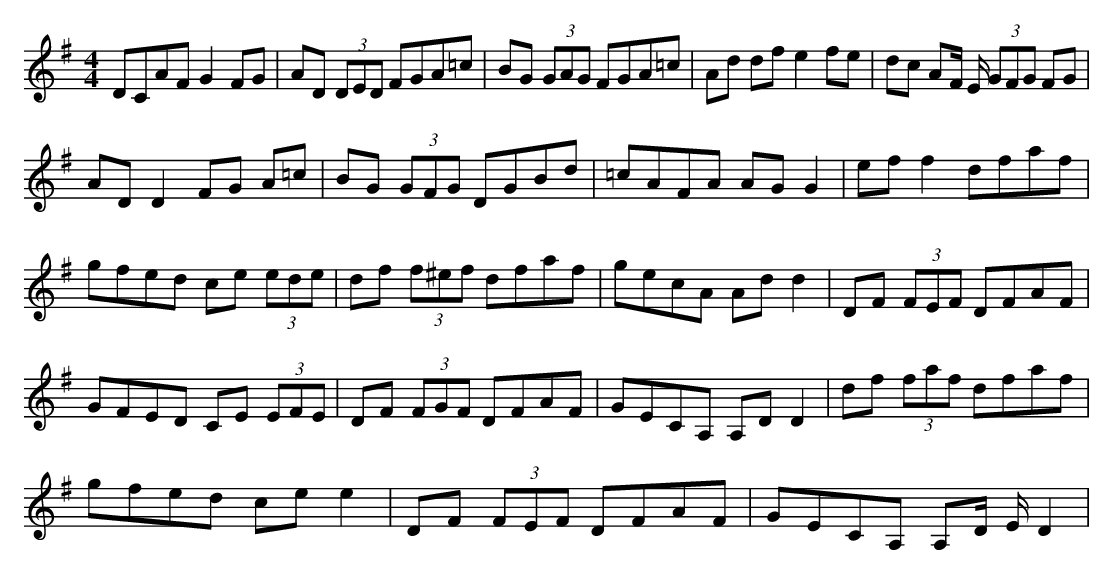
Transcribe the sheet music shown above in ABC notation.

X:1
M:4/4
K:G
DCAF G2 FG|AD (3DED FGA=c|BG (3GAG FGA=c|Ad df e2 fe|dc AF/ E/ (3GFG FG|
ADD2 FG A=c|BG (3GFG DGBd|=cAFA AG G2|ef f2 dfaf|
gfed ce (3ede|df (3f^ef dfaf|gecA Ad d2|DF (3FEF DFAF|
GFED CE (3EFE|DF (3FGF DFAF|GECA, A,D D2|df (3faf dfaf|
gfed ce e2|DF (3FEF DFAF|GECA, A,D/ E/ D2|
